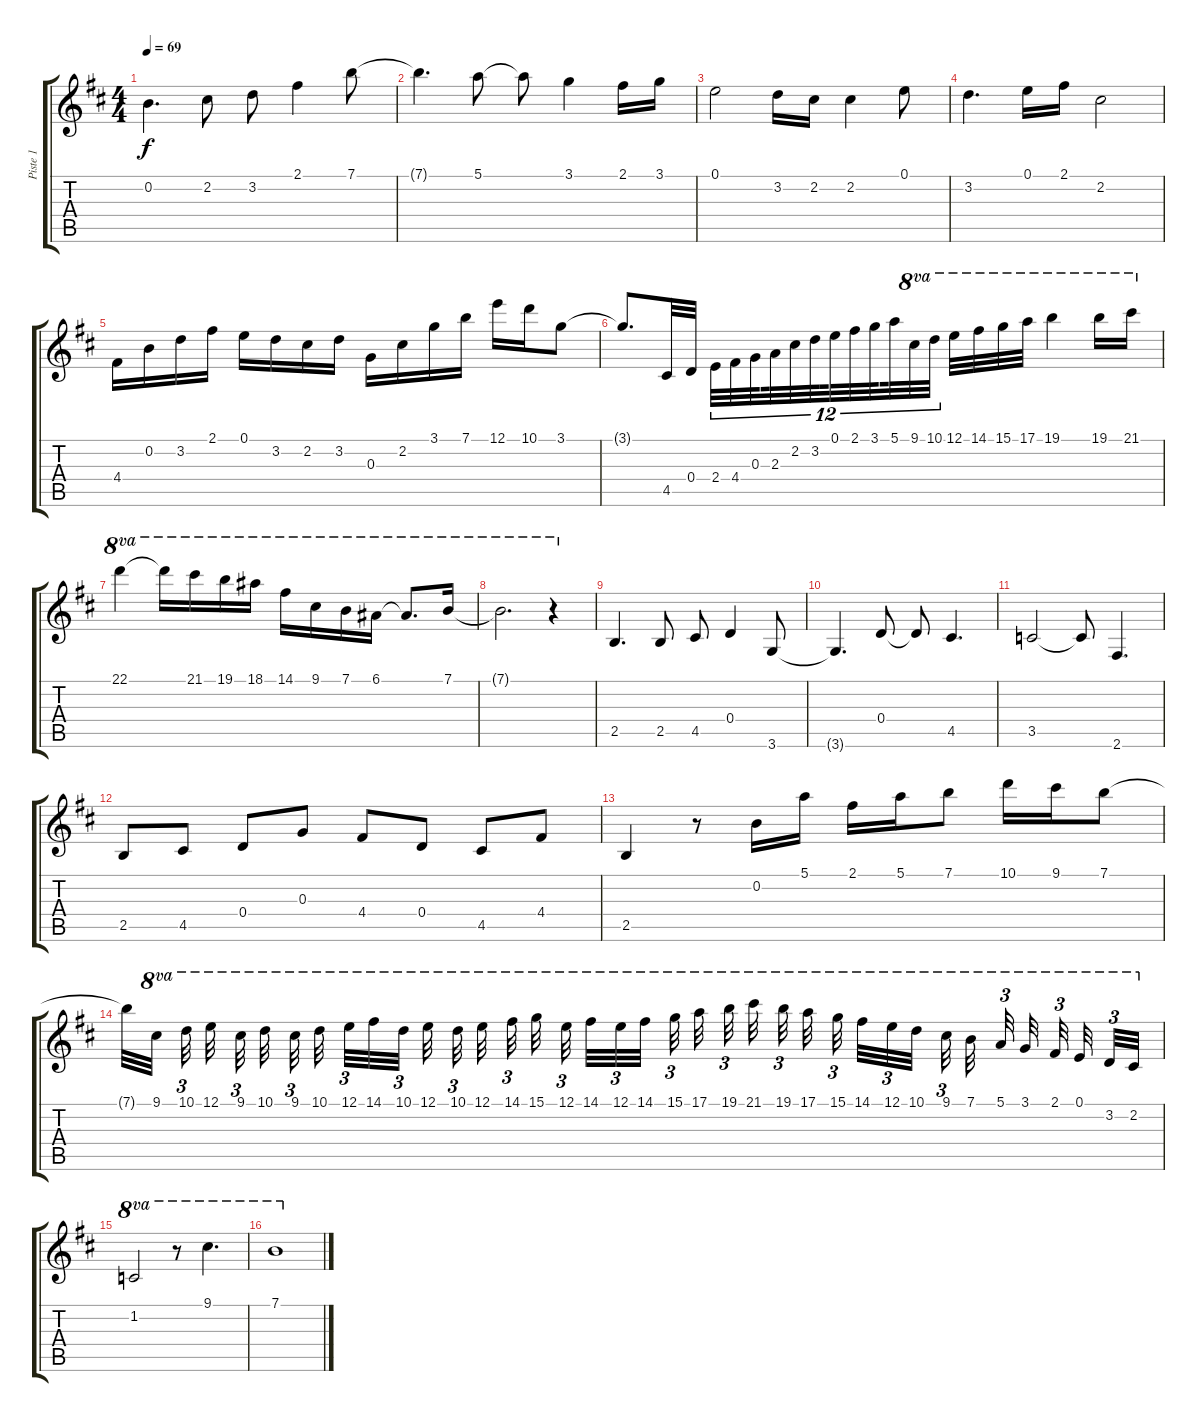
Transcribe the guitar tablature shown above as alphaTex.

\track ("Piste 1" "Piste 1") {instrument distortionguitar}
\staff {score tabs}
\tuning (E4 B3 G3 D3 A2 E2) {hide}
\ts (4 4)
\tempo 69
\clef g2
\ks d
0.2.4{d dy f instrument distortionguitar} 2.2.8 3.2.8 2.1.4 7.1.8 |
7.1{t}.4{d} 5.1.8 5.1{t}.8 3.1.4 2.1.16 3.1.16 |
0.1.2 3.2.16 2.2.16 2.2.4 0.1.8 |
3.2.4{d} 0.1.16 2.1.16 2.2.2 |
4.4.16 0.2.16 3.2.16 2.1.16 0.1.16 3.2.16 2.2.16 3.2.16 0.3.16 2.2.16 3.1.16 7.1.16 12.1.16 10.1.16 3.1.8 |
3.1{t}.8{d} 4.5.32 0.4.32 2.4.32{tu (12 8)} 4.4.32{tu (12 8)} 0.3.32{tu (12 8) beam splitsecondary} 2.3.32{tu (12 8)} 2.2.32{tu (12 8)} 3.2.32{tu (12 8) beam splitsecondary} 0.1.32{tu (12 8)} 2.1.32{tu (12 8)} 3.1.32{tu (12 8) beam splitsecondary} 5.1.32{tu (12 8)} 9.1.32{tu (12 8) ot 8va} 10.1.32{tu (12 8) ot 8va} 12.1.32{ot 8va} 14.1.32{ot 8va} 15.1.32{ot 8va} 17.1.32{ot 8va} 19.1.4{ot 8va} 19.1.16{ot 8va} 21.1.16{ot 8va} |
22.1.4{ot 8va} 22.1{t}.16{ot 8va} 21.1.16{ot 8va} 19.1.16{ot 8va} 18.1.16{ot 8va} 14.1.16{ot 8va} 9.1.16{ot 8va} 7.1.16{ot 8va} 6.1.16{ot 8va} 6.1{t}.8{d ot 8va} 7.1.16{ot 8va} |
7.1{t}.2{d ot 8va} r.4{ot 8va} |
2.5.4{d} 2.5.8 4.5.8 0.4.4 3.6.8 |
3.6{t}.4{d} 0.4.8 0.4{t}.8 4.5.4{d} |
3.5.2 3.5{t}.8 2.6.4{d} |
2.5.8 4.5.8 0.4.8 0.3.8 4.4.8 0.4.8 4.5.8 4.4.8 |
2.5.4 r.8 0.2.16 5.1.16 2.1.16 5.1.16 7.1.8 10.1.16 9.1.16 7.1.8 |
7.1{t}.32{beam merge} 9.1.32{ot 8va beam splitsecondary} 10.1.32{tu (3 2) ot 8va beam splitsecondary} 12.1.32{ot 8va beam splitsecondary} 9.1.32{tu (3 2) ot 8va beam splitsecondary} 10.1.32{ot 8va beam splitsecondary} 9.1.32{tu (3 2) ot 8va beam splitsecondary} 10.1.32{ot 8va beam splitsecondary} 12.1.32{tu (3 2) ot 8va beam merge} 14.1.32{ot 8va beam merge} 10.1.32{tu (3 2) ot 8va beam splitsecondary} 12.1.32{ot 8va beam splitsecondary} 10.1.32{tu (3 2) ot 8va beam splitsecondary} 12.1.32{ot 8va beam splitsecondary} 14.1.32{tu (3 2) ot 8va beam splitsecondary} 15.1.32{ot 8va beam splitsecondary} 12.1.32{tu (3 2) ot 8va beam splitsecondary} 14.1.32{ot 8va beam merge} 12.1.32{tu (3 2) ot 8va beam merge} 14.1.32{ot 8va beam splitsecondary} 15.1.32{tu (3 2) ot 8va beam splitsecondary} 17.1.32{ot 8va beam splitsecondary} 19.1.32{tu (3 2) ot 8va beam splitsecondary} 21.1.32{ot 8va beam splitsecondary} 19.1.32{tu (3 2) ot 8va beam splitsecondary} 17.1.32{ot 8va beam splitsecondary} 15.1.32{tu (3 2) ot 8va beam splitsecondary} 14.1.32{ot 8va beam merge} 12.1.32{tu (3 2) ot 8va beam merge} 10.1.32{ot 8va beam splitsecondary} 9.1.32{tu (3 2) ot 8va beam splitsecondary} 7.1.32{ot 8va beam splitsecondary} 5.1.32{tu (3 2) ot 8va beam splitsecondary} 3.1.32{ot 8va beam splitsecondary} 2.1.32{tu (3 2) ot 8va beam splitsecondary} 0.1.32{ot 8va beam splitsecondary} 3.2.32{tu (3 2) ot 8va beam merge} 2.2.32{ot 8va} |
1.2.2{ot 8va} r.8{ot 8va} 9.1.4{d ot 8va} |
7.1.1{ot 8va}
